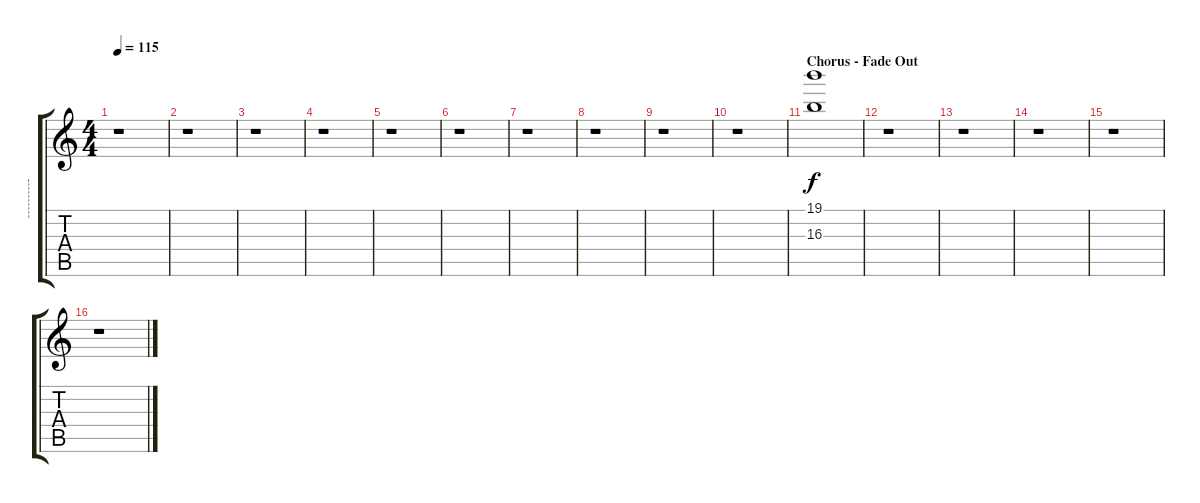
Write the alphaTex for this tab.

\track ("---------------------" "----------") {instrument distortionguitar}
\staff {score tabs}
\tuning (E4 B3 G3 D3 A2 E2) {hide}
\ts (4 4)
\tempo 115
\clef g2
\ks c
r.1{dy f} |
r.1 |
r.1 |
r.1 |
r.1 |
r.1 |
r.1 |
r.1 |
r.1 |
r.1 |
\section ("" "Chorus - Fade Out")
(19.1 16.3).1{volume 16 instrument tubularbells} |
r.1 |
r.1 |
r.1 |
r.1{volume 0} |
r.1
